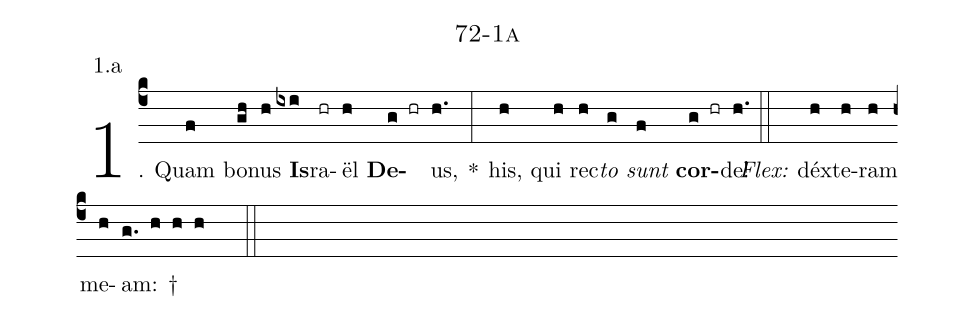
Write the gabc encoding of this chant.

name: 72-1a;
annotation: 1.a;
%%
(c4)1. Quam(f) bo(gh)nus(h) <b>Is</b>(ixi)ra(hr)ël(h) <b>De</b>(g hr)us,(h.) *(:) his,(h) qui(h) rec(h)<i>to</i>(g) <i>sunt</i>(f) <b>cor</b>(g hr)de!(h.) (::)
<i>Flex:</i>()  déx(h)te(h)ram(h) me(h)am: †(g. h h h  ::)
